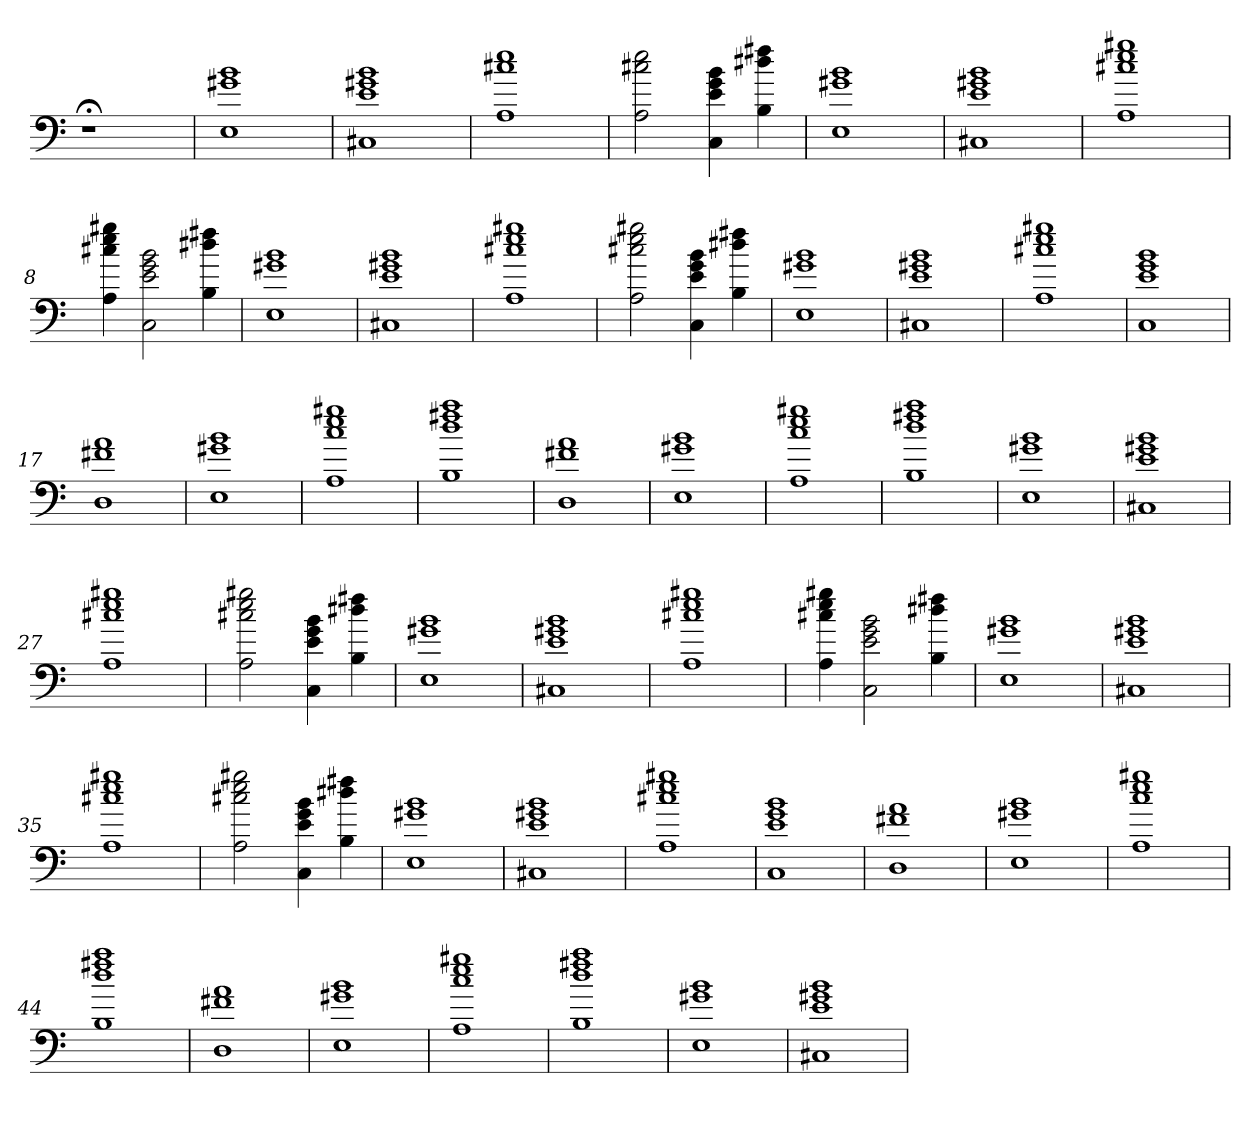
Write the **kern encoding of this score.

**kern
*part1
*staff1
=
1r;<
=1
1E 1g#X 1b
=2
1C#X 1e 1g#X 1b
=3
1A 1cc#X 1ee
=4
2A 2cc#X 2ee
4C 4e 4g 4b
4B 4dd#X 4ff#X
=5
1E 1g#X 1b
=6
1C#X 1e 1g#X 1b
=7
1A 1cc#X 1ee 1gg#X
=8
4A 4cc#X 4ee 4gg#X
2C 2e 2g 2b
4B 4dd#X 4ff#X
=9
1E 1g#X 1b
=10
1C#X 1e 1g#X 1b
=11
1A 1cc#X 1ee 1gg#X
=12
2A 2cc#X 2ee 2gg#X
4C 4e 4g 4b
4B 4dd#X 4ff#X
=13
1E 1g#X 1b
=14
1C#X 1e 1g#X 1b
=15
1A 1cc#X 1ee 1gg#X
=16
1C 1e 1g 1b
=17
1D 1f#X 1a
=18
1E 1g#X 1b
=19
1A 1cc 1ee 1gg#X
=20
1B 1dd 1ff#X 1aa
=21
1D 1f#X 1a
=22
1E 1g#X 1b
=23
1A 1cc 1ee 1gg#X
=24
1B 1dd 1ff#X 1aa
=25
1E 1g#X 1b
=26
1C#X 1e 1g#X 1b
=27
1A 1cc#X 1ee 1gg#X
=28
2A 2cc#X 2ee 2gg#X
4C 4e 4g 4b
4B 4dd#X 4ff#X
=29
1E 1g#X 1b
=30
1C#X 1e 1g#X 1b
=31
1A 1cc#X 1ee 1gg#X
=32
4A 4cc#X 4ee 4gg#X
2C 2e 2g 2b
4B 4dd#X 4ff#X
=33
1E 1g#X 1b
=34
1C#X 1e 1g#X 1b
=35
1A 1cc#X 1ee 1gg#X
=36
2A 2cc#X 2ee 2gg#X
4C 4e 4g 4b
4B 4dd#X 4ff#X
=37
1E 1g#X 1b
=38
1C#X 1e 1g#X 1b
=39
1A 1cc#X 1ee 1gg#X
=40
1C 1e 1g 1b
=41
1D 1f#X 1a
=42
1E 1g#X 1b
=43
1A 1cc 1ee 1gg#X
=44
1B 1dd 1ff#X 1aa
=45
1D 1f#X 1a
=46
1E 1g#X 1b
=47
1A 1cc 1ee 1gg#X
=48
1B 1dd 1ff#X 1aa
=49
1E 1g#X 1b
=50
1C#X 1e 1g#X 1b
=
*-
